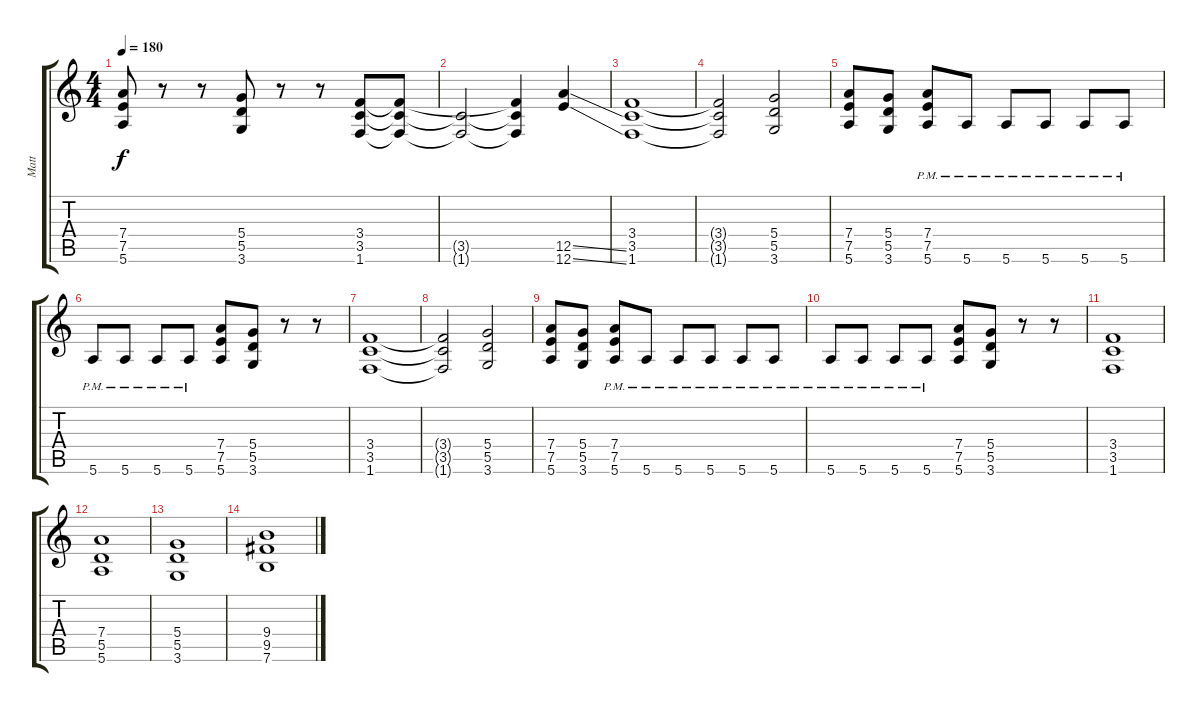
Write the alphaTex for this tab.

\track ("Matt" "Matt") {instrument overdrivenguitar}
\staff {score tabs}
\tuning (E4 B3 G3 D3 A2 E2) {hide}
\ts (4 4)
\tempo 180
\clef g2
\ks c
(7.4 7.5 5.6).8{dy f} r.8 r.8 (5.4 5.5 3.6).8 r.8 r.8 (3.4 3.5 1.6).8 (3.4{t} 3.5{t} 1.6{t}).8 |
(3.5{t} 1.6{t}).2 (3.4{t} 3.5{t} 1.6{t}).4 (12.5{ss} 12.6{ss}).4 |
(3.4 3.5 1.6).1 |
(3.4{t} 3.5{t} 1.6{t}).2 (5.4 5.5 3.6).2 |
(7.4 7.5 5.6).8 (5.4 5.5 3.6).8 (7.4 7.5 5.6{pm}).8 5.6{pm}.8 5.6{pm}.8 5.6{pm}.8 5.6{pm}.8 5.6{pm}.8 |
5.6{pm}.8 5.6{pm}.8 5.6{pm}.8 5.6{pm}.8 (7.4 7.5 5.6).8 (5.4 5.5 3.6).8 r.8 r.8 |
(3.4 3.5 1.6).1 |
(3.4{t} 3.5{t} 1.6{t}).2 (5.4 5.5 3.6).2 |
(7.4 7.5 5.6).8 (5.4 5.5 3.6).8 (7.4 7.5 5.6{pm}).8 5.6{pm}.8 5.6{pm}.8 5.6{pm}.8 5.6{pm}.8 5.6{pm}.8 |
5.6{pm}.8 5.6{pm}.8 5.6{pm}.8 5.6{pm}.8 (7.4 7.5 5.6).8 (5.4 5.5 3.6).8 r.8 r.8 |
(3.4 3.5 1.6).1 |
(7.4 5.5 5.6).1 |
(5.4 5.5 3.6).1 |
(9.4 9.5 7.6).1
